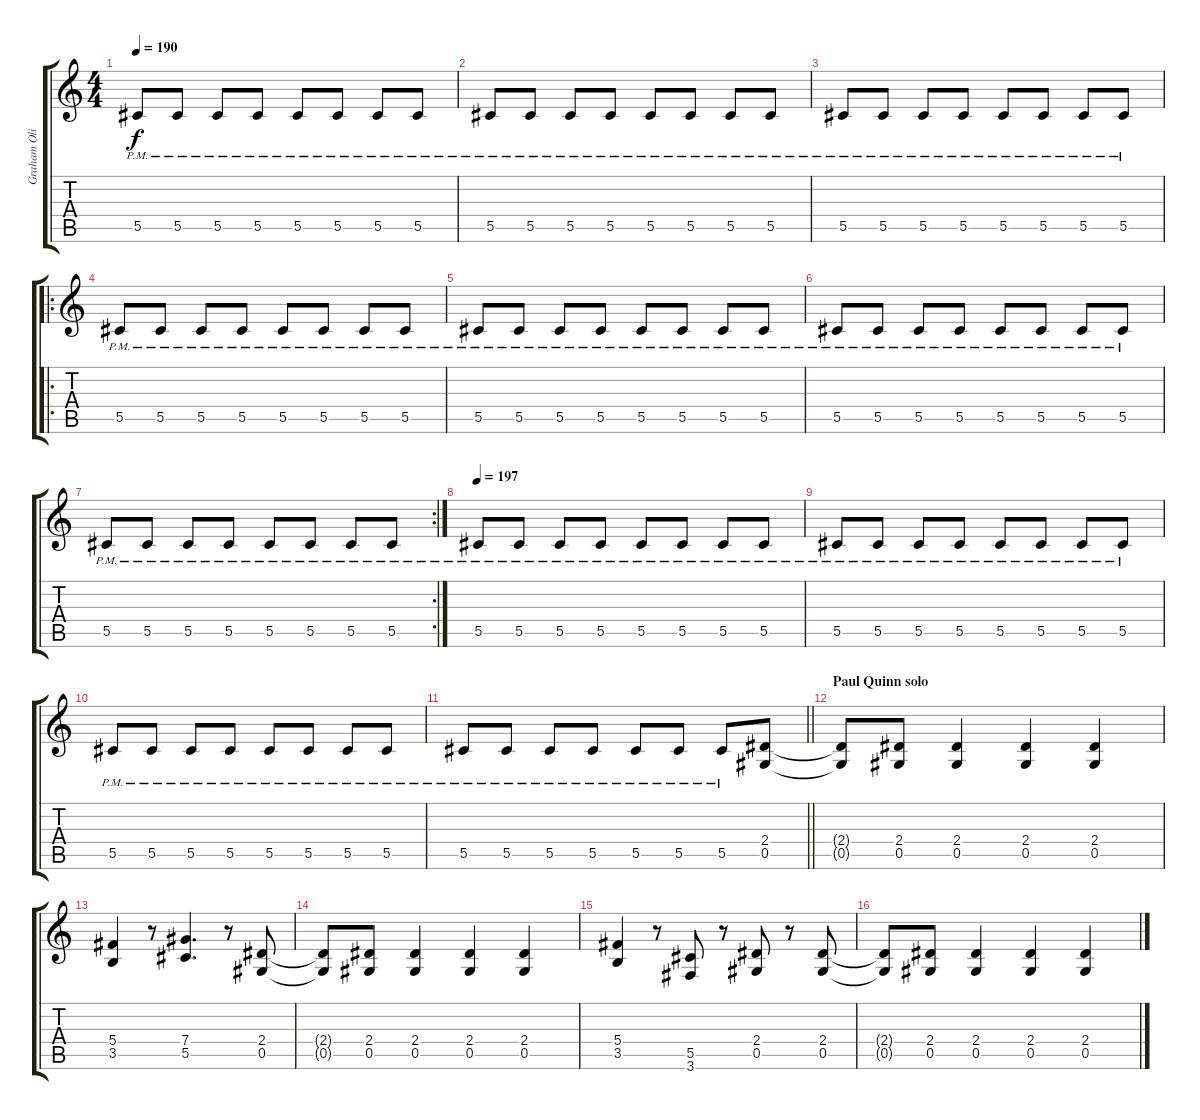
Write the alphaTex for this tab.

\track ("Graham Oliver" "Graham Oli") {instrument overdrivenguitar}
\staff {score tabs}
\tuning (Eb4 Bb3 Gb3 Db3 Ab2 Eb2) {hide}
\ts (4 4)
\tempo 190
\clef g2
\ks c
5.5{pm}.8{dy f} 5.5{pm}.8 5.5{pm}.8 5.5{pm}.8 5.5{pm}.8 5.5{pm}.8 5.5{pm}.8 5.5{pm}.8 |
5.5{pm}.8 5.5{pm}.8 5.5{pm}.8 5.5{pm}.8 5.5{pm}.8 5.5{pm}.8 5.5{pm}.8 5.5{pm}.8 |
5.5{pm}.8 5.5{pm}.8 5.5{pm}.8 5.5{pm}.8 5.5{pm}.8 5.5{pm}.8 5.5{pm}.8 5.5{pm}.8 |
\ro
5.5{pm}.8 5.5{pm}.8 5.5{pm}.8 5.5{pm}.8 5.5{pm}.8 5.5{pm}.8 5.5{pm}.8 5.5{pm}.8 |
5.5{pm}.8 5.5{pm}.8 5.5{pm}.8 5.5{pm}.8 5.5{pm}.8 5.5{pm}.8 5.5{pm}.8 5.5{pm}.8 |
5.5{pm}.8 5.5{pm}.8 5.5{pm}.8 5.5{pm}.8 5.5{pm}.8 5.5{pm}.8 5.5{pm}.8 5.5{pm}.8 |
\rc 2
5.5{pm}.8 5.5{pm}.8 5.5{pm}.8 5.5{pm}.8 5.5{pm}.8 5.5{pm}.8 5.5{pm}.8 5.5{pm}.8 |
\tempo 197
5.5{pm}.8 5.5{pm}.8 5.5{pm}.8 5.5{pm}.8 5.5{pm}.8 5.5{pm}.8 5.5{pm}.8 5.5{pm}.8 |
5.5{pm}.8 5.5{pm}.8 5.5{pm}.8 5.5{pm}.8 5.5{pm}.8 5.5{pm}.8 5.5{pm}.8 5.5{pm}.8 |
5.5{pm}.8 5.5{pm}.8 5.5{pm}.8 5.5{pm}.8 5.5{pm}.8 5.5{pm}.8 5.5{pm}.8 5.5{pm}.8 |
\barLineRight lightlight
5.5{pm}.8 5.5{pm}.8 5.5{pm}.8 5.5{pm}.8 5.5{pm}.8 5.5{pm}.8 5.5{pm}.8 (2.4 0.5).8 |
\section ("" "Paul Quinn solo")
(2.4{t} 0.5{t}).8 (2.4 0.5).8 (2.4 0.5).4 (2.4 0.5).4 (2.4 0.5).4 |
(5.4 3.5).4 r.8 (7.4 5.5).4{d} r.8 (2.4 0.5).8 |
(2.4{t} 0.5{t}).8 (2.4 0.5).8 (2.4 0.5).4 (2.4 0.5).4 (2.4 0.5).4 |
(5.4 3.5).4 r.8 (5.5 3.6).8 r.8 (2.4 0.5).8 r.8 (2.4 0.5).8 |
(2.4{t} 0.5{t}).8 (2.4 0.5).8 (2.4 0.5).4 (2.4 0.5).4 (2.4 0.5).4
